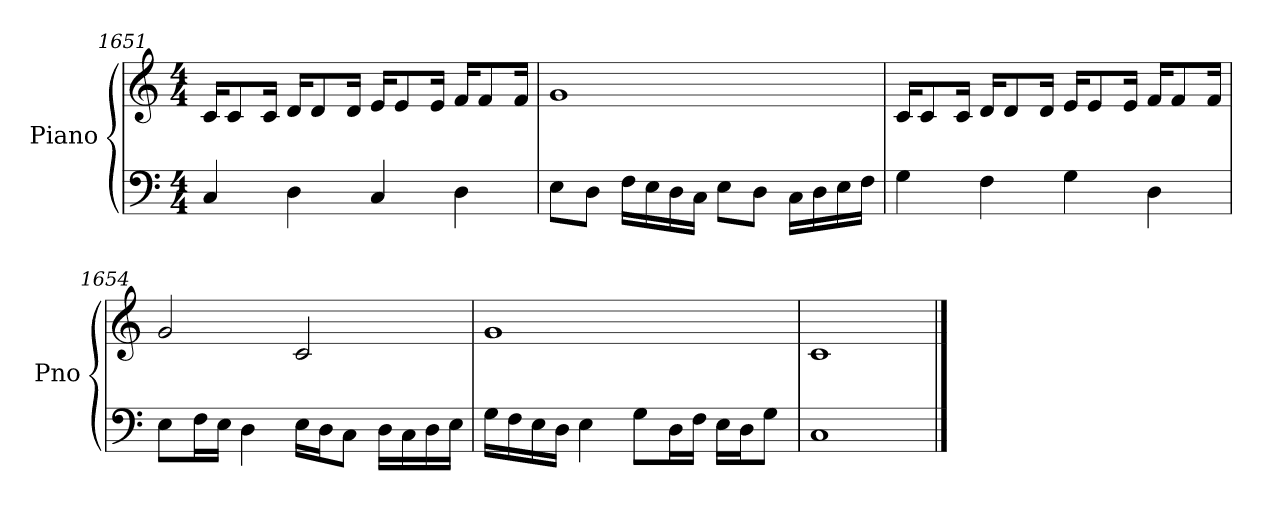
**kern	**kern
*part1	*part1
*staff2	*staff1
*I"Piano	*
*I'Pno	*
!!LO:LB:g=z
*clefF4	*clefG2
*k[]	*k[]
*M4/4	*M4/4
=1651	=1651
4C/	16c/KL
.	8c/
.	16c/Jk
4D\	16d/KL
.	8d/
.	16d/Jk
4C/	16e/KL
.	8e/
.	16e/Jk
4D\	16f/KL
.	8f/
.	16f/Jk
=1652	=1652
8E\L	1g
8D\J	.
16F\LL	.
16E\	.
16D\	.
16C\JJ	.
8E\L	.
8D\J	.
16C\LL	.
16D\	.
16E\	.
16F\JJ	.
=1653	=1653
4G\	16c/KL
.	8c/
.	16c/Jk
4F\	16d/KL
.	8d/
.	16d/Jk
4G\	16e/KL
.	8e/
.	16e/Jk
4D\	16f/KL
.	8f/
.	16f/Jk
!!LO:LB:g=z
=1654	=1654
8E\L	2g/
16F\L	.
16E\JJ	.
4D\	.
16E\LL	2c/
16D\J	.
8C\J	.
16D\LL	.
16C\	.
16D\	.
16E\JJ	.
=1655	=1655
16G\LL	1g
16F\	.
16E\	.
16D\JJ	.
4E\	.
8G\L	.
16D\L	.
16F\JJ	.
16E\LL	.
16D\J	.
8G\J	.
=1656	=1656
1C	1c
==	==
*-	*-
